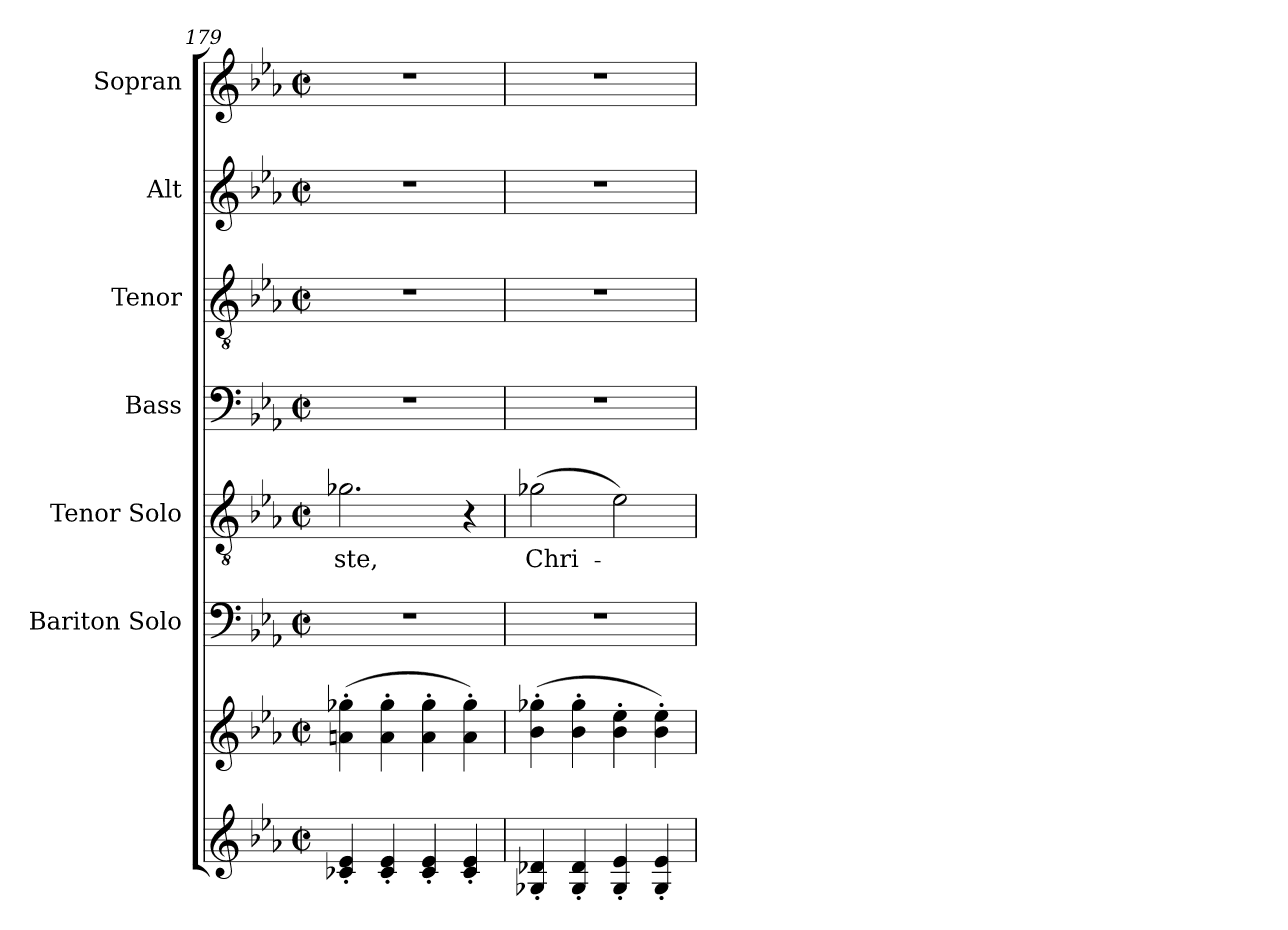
**kern	**kern	**kern	**kern	**text	**kern	**kern	**kern	**kern
*part7	*part7	*part6	*part5	*part5	*part4	*part3	*part2	*part1
*staff8	*staff7	*staff6	*staff5	*staff5	*staff4	*staff3	*staff2	*staff1
*	*	*I"Bariton Solo	*I"Tenor Solo	*	*I"Bass	*I"Tenor	*I"Alt	*I"Sopran
*	*	*	*	*	*I'B.	*I'T.	*I'A.	*I'S.
*clefG2	*clefG2	*clefF4	*clefGv2	*	*clefF4	*clefGv2	*clefG2	*clefG2
*k[b-e-a-]	*k[b-e-a-]	*k[b-e-a-]	*k[b-e-a-]	*	*k[b-e-a-]	*k[b-e-a-]	*k[b-e-a-]	*k[b-e-a-]
*E-:	*E-:	*E-:	*E-:	*	*E-:	*E-:	*E-:	*E-:
*M2/2	*M2/2	*M2/2	*M2/2	*	*M2/2	*M2/2	*M2/2	*M2/2
*met(c|)	*met(c|)	*met(c|)	*met(c|)	*	*met(c|)	*met(c|)	*met(c|)	*met(c|)
=179	=179	=179	=179	=179	=179	=179	=179	=179
!	!	!	!	!LO:LY:b	!	!	!	!
4c-X/'< 4e-/'<	(>4an\'> 4gg-X\'>	1r	2.g-X\	-ste,	1r	1r	1r	1r
4c-/'< 4e-/'<	4a\'> 4gg-\'>	.	.	.	.	.	.	.
4c-/'< 4e-/'<	4a\'> 4gg-\'>	.	.	.	.	.	.	.
4c-/'< 4e-/'<	4a\'> 4gg-\'>)	.	4r	.	.	.	.	.
=180	=180	=180	=180	=180	=180	=180	=180	=180
!	!	!	!	!LO:LY:b	!	!	!	!
4G-X/'< 4d-X/'<	(>4b-\'> 4gg-X\'>	1r	(>2g-X\	Chri-	1r	1r	1r	1r
4G-/'< 4d-/'<	4b-\'> 4gg-\'>	.	.	.	.	.	.	.
4G-/'< 4e-/'<	4b-\'> 4ee-\'>	.	2e-\)	.	.	.	.	.
4G-/'< 4e-/'<	4b-\'> 4ee-\'>)	.	.	.	.	.	.	.
=	=	=	=	=	=	=	=	=
*-	*-	*-	*-	*-	*-	*-	*-	*-
